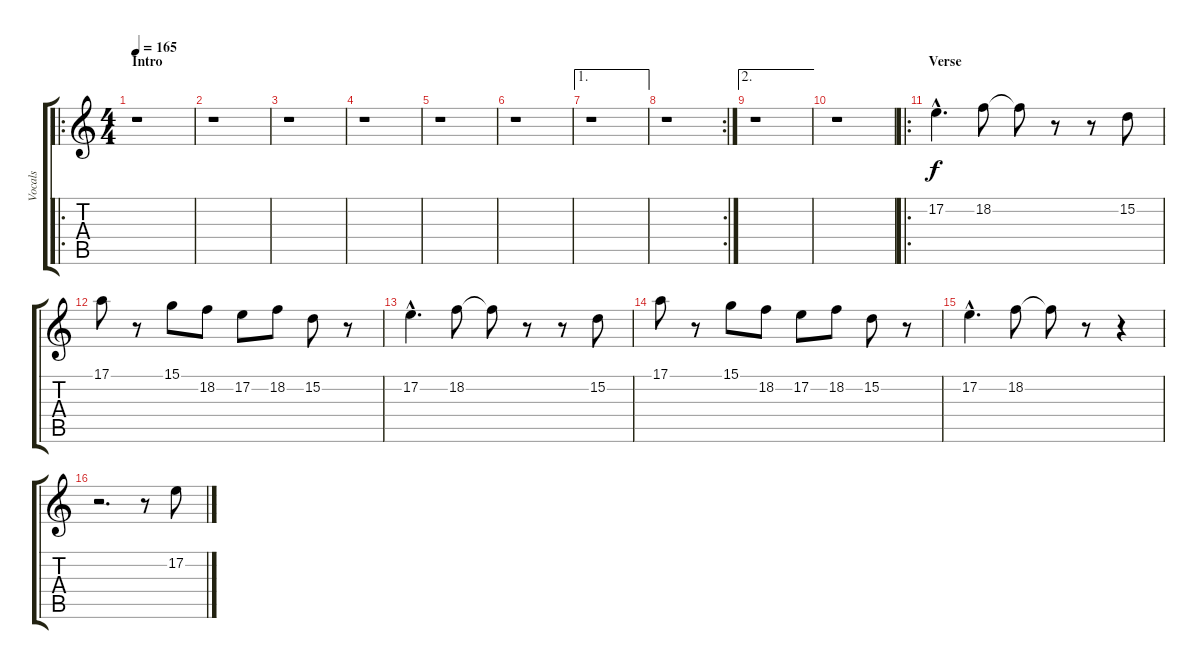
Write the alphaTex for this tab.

\track ("Vocals" "Vocals") {instrument englishhorn}
\staff {score tabs}
\tuning (E4 B3 G3 D3 A2 E2) {hide}
\ro
\ts (4 4)
\section ("" "Intro")
\tempo 165
\clef g2
\ks c
r.1{dy f instrument englishhorn} |
r.1 |
r.1 |
r.1 |
r.1 |
r.1 |
\ae 1
r.1 |
\rc 2
r.1 |
\ae 2
r.1 |
r.1 |
\ro
\section ("" "Verse")
17.2{hac}.4{d} 18.2.8 18.2{t}.8 r.8 r.8 15.2.8 |
17.1.8 r.8 15.1.8 18.2.8 17.2.8 18.2.8 15.2.8 r.8 |
17.2{hac}.4{d} 18.2.8 18.2{t}.8 r.8 r.8 15.2.8 |
17.1.8 r.8 15.1.8 18.2.8 17.2.8 18.2.8 15.2.8 r.8 |
17.2{hac}.4{d} 18.2.8 18.2{t}.8 r.8 r.4 |
r.2{d} r.8 17.2.8
